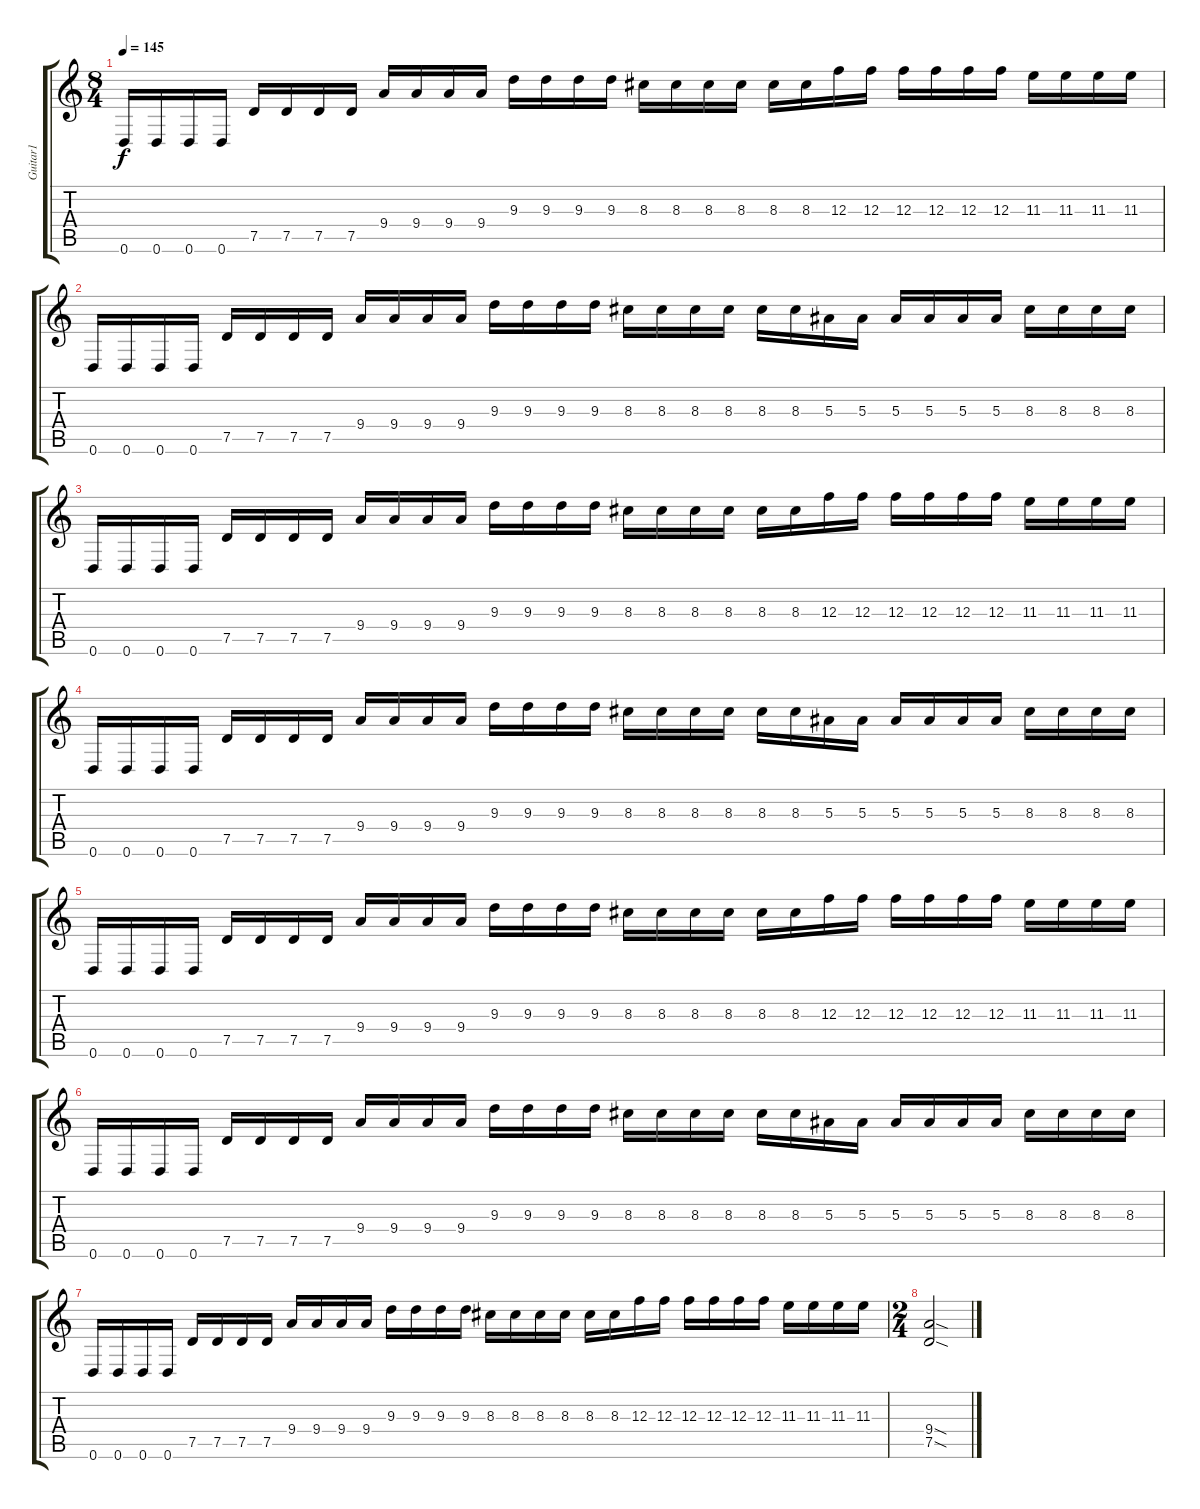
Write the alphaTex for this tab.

\track ("Guitar1" "Guitar1") {instrument distortionguitar}
\staff {score tabs}
\tuning (D4 A3 F3 C3 G2 D2) {hide}
\ts (8 4)
\tempo 145
\clef g2
\ks c
0.6.16{dy f} 0.6.16 0.6.16 0.6.16 7.5.16 7.5.16 7.5.16 7.5.16 9.4.16 9.4.16 9.4.16 9.4.16 9.3.16 9.3.16 9.3.16 9.3.16 8.3.16 8.3.16 8.3.16 8.3.16 8.3.16 8.3.16 12.3.16 12.3.16 12.3.16 12.3.16 12.3.16 12.3.16 11.3.16 11.3.16 11.3.16 11.3.16 |
0.6.16 0.6.16 0.6.16 0.6.16 7.5.16 7.5.16 7.5.16 7.5.16 9.4.16 9.4.16 9.4.16 9.4.16 9.3.16 9.3.16 9.3.16 9.3.16 8.3.16 8.3.16 8.3.16 8.3.16 8.3.16 8.3.16 5.3.16 5.3.16 5.3.16 5.3.16 5.3.16 5.3.16 8.3.16 8.3.16 8.3.16 8.3.16 |
0.6.16 0.6.16 0.6.16 0.6.16 7.5.16 7.5.16 7.5.16 7.5.16 9.4.16 9.4.16 9.4.16 9.4.16 9.3.16 9.3.16 9.3.16 9.3.16 8.3.16 8.3.16 8.3.16 8.3.16 8.3.16 8.3.16 12.3.16 12.3.16 12.3.16 12.3.16 12.3.16 12.3.16 11.3.16 11.3.16 11.3.16 11.3.16 |
0.6.16 0.6.16 0.6.16 0.6.16 7.5.16 7.5.16 7.5.16 7.5.16 9.4.16 9.4.16 9.4.16 9.4.16 9.3.16 9.3.16 9.3.16 9.3.16 8.3.16 8.3.16 8.3.16 8.3.16 8.3.16 8.3.16 5.3.16 5.3.16 5.3.16 5.3.16 5.3.16 5.3.16 8.3.16 8.3.16 8.3.16 8.3.16 |
0.6.16 0.6.16 0.6.16 0.6.16 7.5.16 7.5.16 7.5.16 7.5.16 9.4.16 9.4.16 9.4.16 9.4.16 9.3.16 9.3.16 9.3.16 9.3.16 8.3.16 8.3.16 8.3.16 8.3.16 8.3.16 8.3.16 12.3.16 12.3.16 12.3.16 12.3.16 12.3.16 12.3.16 11.3.16 11.3.16 11.3.16 11.3.16 |
0.6.16 0.6.16 0.6.16 0.6.16 7.5.16 7.5.16 7.5.16 7.5.16 9.4.16 9.4.16 9.4.16 9.4.16 9.3.16 9.3.16 9.3.16 9.3.16 8.3.16 8.3.16 8.3.16 8.3.16 8.3.16 8.3.16 5.3.16 5.3.16 5.3.16 5.3.16 5.3.16 5.3.16 8.3.16 8.3.16 8.3.16 8.3.16 |
0.6.16 0.6.16 0.6.16 0.6.16 7.5.16 7.5.16 7.5.16 7.5.16 9.4.16 9.4.16 9.4.16 9.4.16 9.3.16 9.3.16 9.3.16 9.3.16 8.3.16 8.3.16 8.3.16 8.3.16 8.3.16 8.3.16 12.3.16 12.3.16 12.3.16 12.3.16 12.3.16 12.3.16 11.3.16 11.3.16 11.3.16 11.3.16 |
\ts (2 4)
(9.4{sod} 7.5{sod}).2
